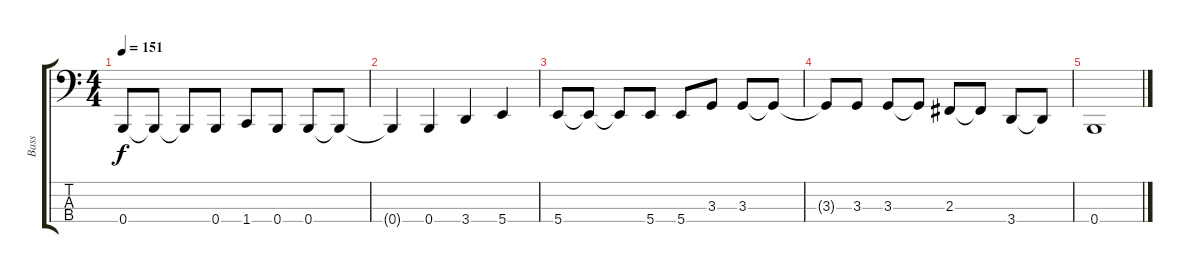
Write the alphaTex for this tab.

\track ("Bass" "Bass") {instrument electricbasspick}
\staff {score tabs}
\tuning (D2 A1 E1 B0) {hide}
\ts (4 4)
\tempo 151
\clef f4
\ks c
0.4.8{dy f} 0.4{t}.8 0.4{t}.8 0.4.8 1.4.8 0.4.8 0.4.8 0.4{t}.8 |
0.4{t}.4 0.4.4 3.4.4 5.4.4 |
5.4.8 5.4{t}.8 5.4{t}.8 5.4.8 5.4.8 3.3.8 3.3.8 3.3{t}.8 |
3.3{t}.8 3.3.8 3.3.8 3.3{t}.8 2.3.8 2.3{t}.8 3.4.8 3.4{t}.8 |
0.4.1
